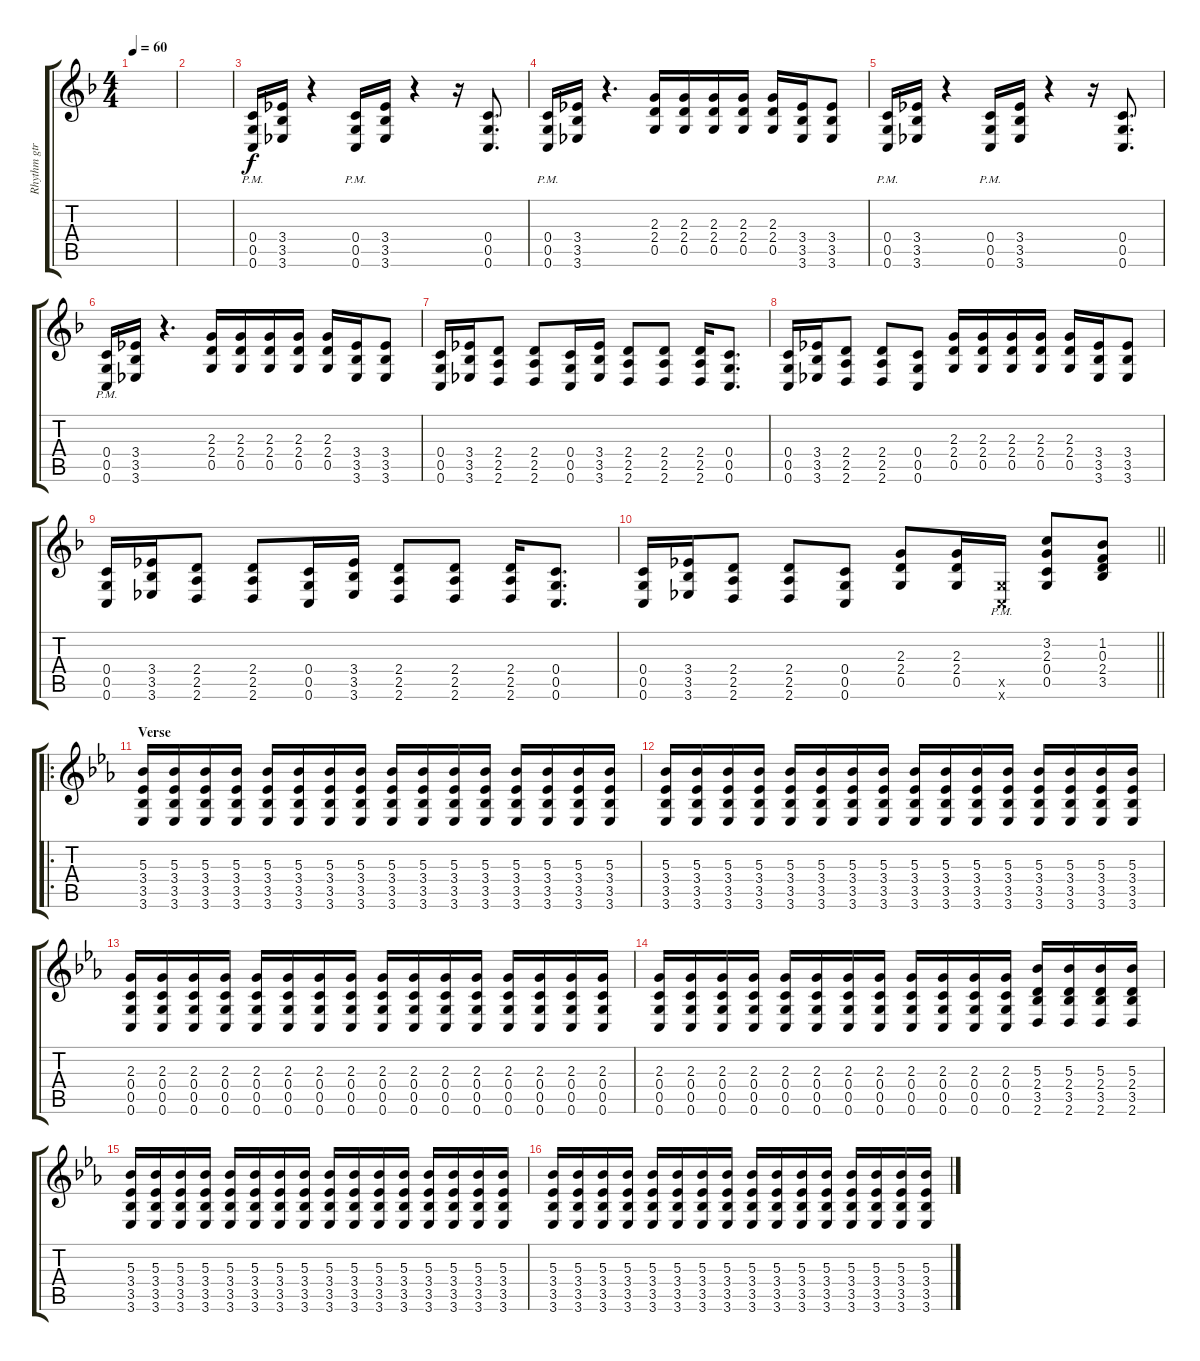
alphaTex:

\track ("Rhythm gtr. 2" "Rhythm gtr") {instrument overdrivenguitar}
\staff {score tabs}
\tuning (D4 A3 F3 C3 G2 C2) {hide}
\ts (4 4)
\tempo 60
\clef g2
\ks dminor
|
|
(0.4{pm} 0.5{pm} 0.6{pm}).16 (3.4 3.5 3.6).16 r.4 (0.4{pm} 0.5{pm} 0.6{pm}).16 (3.4 3.5 3.6).16 r.4 r.16 (0.4 0.5 0.6).8{d} |
(0.4{pm} 0.5{pm} 0.6{pm}).16 (3.4 3.5 3.6).16 r.4{d} (2.3 2.4 0.5).16 (2.3 2.4 0.5).16 (2.3 2.4 0.5).16 (2.3 2.4 0.5).16 (2.3 2.4 0.5).16 (3.4 3.5 3.6).16 (3.4 3.5 3.6).8 |
(0.4{pm} 0.5{pm} 0.6{pm}).16 (3.4 3.5 3.6).16 r.4 (0.4{pm} 0.5{pm} 0.6{pm}).16 (3.4 3.5 3.6).16 r.4 r.16 (0.4 0.5 0.6).8{d} |
(0.4{pm} 0.5{pm} 0.6{pm}).16 (3.4 3.5 3.6).16 r.4{d} (2.3 2.4 0.5).16 (2.3 2.4 0.5).16 (2.3 2.4 0.5).16 (2.3 2.4 0.5).16 (2.3 2.4 0.5).16 (3.4 3.5 3.6).16 (3.4 3.5 3.6).8 |
(0.4 0.5 0.6).16 (3.4 3.5 3.6).16 (2.4 2.5 2.6).8 (2.4 2.5 2.6).8 (0.4 0.5 0.6).16 (3.4 3.5 3.6).16 (2.4 2.5 2.6).8 (2.4 2.5 2.6).8 (2.4 2.5 2.6).16 (0.4 0.5 0.6).8{d} |
(0.4 0.5 0.6).16 (3.4 3.5 3.6).16 (2.4 2.5 2.6).8 (2.4 2.5 2.6).8 (0.4 0.5 0.6).8 (2.3 2.4 0.5).16 (2.3 2.4 0.5).16 (2.3 2.4 0.5).16 (2.3 2.4 0.5).16 (2.3 2.4 0.5).16 (3.4 3.5 3.6).16 (3.4 3.5 3.6).8 |
(0.4 0.5 0.6).16 (3.4 3.5 3.6).16 (2.4 2.5 2.6).8 (2.4 2.5 2.6).8 (0.4 0.5 0.6).16 (3.4 3.5 3.6).16 (2.4 2.5 2.6).8 (2.4 2.5 2.6).8 (2.4 2.5 2.6).16 (0.4 0.5 0.6).8{d} |
\barLineRight lightlight
(0.4 0.5 0.6).16 (3.4 3.5 3.6).16 (2.4 2.5 2.6).8 (2.4 2.5 2.6).8 (0.4 0.5 0.6).8 (2.3 2.4 0.5).8 (2.3 2.4 0.5).16 (0.5{pm x} 0.6{pm x}).16 (3.2 2.3 0.4 0.5).8 (1.2 0.3 2.4 3.5).8 |
\ro
\section ("" "Verse")
\ks cminor
(5.3 3.4 3.5 3.6).16 (5.3 3.4 3.5 3.6).16 (5.3 3.4 3.5 3.6).16 (5.3 3.4 3.5 3.6).16 (5.3 3.4 3.5 3.6).16 (5.3 3.4 3.5 3.6).16 (5.3 3.4 3.5 3.6).16 (5.3 3.4 3.5 3.6).16 (5.3 3.4 3.5 3.6).16 (5.3 3.4 3.5 3.6).16 (5.3 3.4 3.5 3.6).16 (5.3 3.4 3.5 3.6).16 (5.3 3.4 3.5 3.6).16 (5.3 3.4 3.5 3.6).16 (5.3 3.4 3.5 3.6).16 (5.3 3.4 3.5 3.6).16 |
(5.3 3.4 3.5 3.6).16 (5.3 3.4 3.5 3.6).16 (5.3 3.4 3.5 3.6).16 (5.3 3.4 3.5 3.6).16 (5.3 3.4 3.5 3.6).16 (5.3 3.4 3.5 3.6).16 (5.3 3.4 3.5 3.6).16 (5.3 3.4 3.5 3.6).16 (5.3 3.4 3.5 3.6).16 (5.3 3.4 3.5 3.6).16 (5.3 3.4 3.5 3.6).16 (5.3 3.4 3.5 3.6).16 (5.3 3.4 3.5 3.6).16 (5.3 3.4 3.5 3.6).16 (5.3 3.4 3.5 3.6).16 (5.3 3.4 3.5 3.6).16 |
(2.3 0.4 0.5 0.6).16 (2.3 0.4 0.5 0.6).16 (2.3 0.4 0.5 0.6).16 (2.3 0.4 0.5 0.6).16 (2.3 0.4 0.5 0.6).16 (2.3 0.4 0.5 0.6).16 (2.3 0.4 0.5 0.6).16 (2.3 0.4 0.5 0.6).16 (2.3 0.4 0.5 0.6).16 (2.3 0.4 0.5 0.6).16 (2.3 0.4 0.5 0.6).16 (2.3 0.4 0.5 0.6).16 (2.3 0.4 0.5 0.6).16 (2.3 0.4 0.5 0.6).16 (2.3 0.4 0.5 0.6).16 (2.3 0.4 0.5 0.6).16 |
(2.3 0.4 0.5 0.6).16 (2.3 0.4 0.5 0.6).16 (2.3 0.4 0.5 0.6).16 (2.3 0.4 0.5 0.6).16 (2.3 0.4 0.5 0.6).16 (2.3 0.4 0.5 0.6).16 (2.3 0.4 0.5 0.6).16 (2.3 0.4 0.5 0.6).16 (2.3 0.4 0.5 0.6).16 (2.3 0.4 0.5 0.6).16 (2.3 0.4 0.5 0.6).16 (2.3 0.4 0.5 0.6).16 (5.3 2.4 3.5 2.6).16 (5.3 2.4 3.5 2.6).16 (5.3 2.4 3.5 2.6).16 (5.3 2.4 3.5 2.6).16 |
(5.3 3.4 3.5 3.6).16 (5.3 3.4 3.5 3.6).16 (5.3 3.4 3.5 3.6).16 (5.3 3.4 3.5 3.6).16 (5.3 3.4 3.5 3.6).16 (5.3 3.4 3.5 3.6).16 (5.3 3.4 3.5 3.6).16 (5.3 3.4 3.5 3.6).16 (5.3 3.4 3.5 3.6).16 (5.3 3.4 3.5 3.6).16 (5.3 3.4 3.5 3.6).16 (5.3 3.4 3.5 3.6).16 (5.3 3.4 3.5 3.6).16 (5.3 3.4 3.5 3.6).16 (5.3 3.4 3.5 3.6).16 (5.3 3.4 3.5 3.6).16 |
(5.3 3.4 3.5 3.6).16 (5.3 3.4 3.5 3.6).16 (5.3 3.4 3.5 3.6).16 (5.3 3.4 3.5 3.6).16 (5.3 3.4 3.5 3.6).16 (5.3 3.4 3.5 3.6).16 (5.3 3.4 3.5 3.6).16 (5.3 3.4 3.5 3.6).16 (5.3 3.4 3.5 3.6).16 (5.3 3.4 3.5 3.6).16 (5.3 3.4 3.5 3.6).16 (5.3 3.4 3.5 3.6).16 (5.3 3.4 3.5 3.6).16 (5.3 3.4 3.5 3.6).16 (5.3 3.4 3.5 3.6).16 (5.3 3.4 3.5 3.6).16
